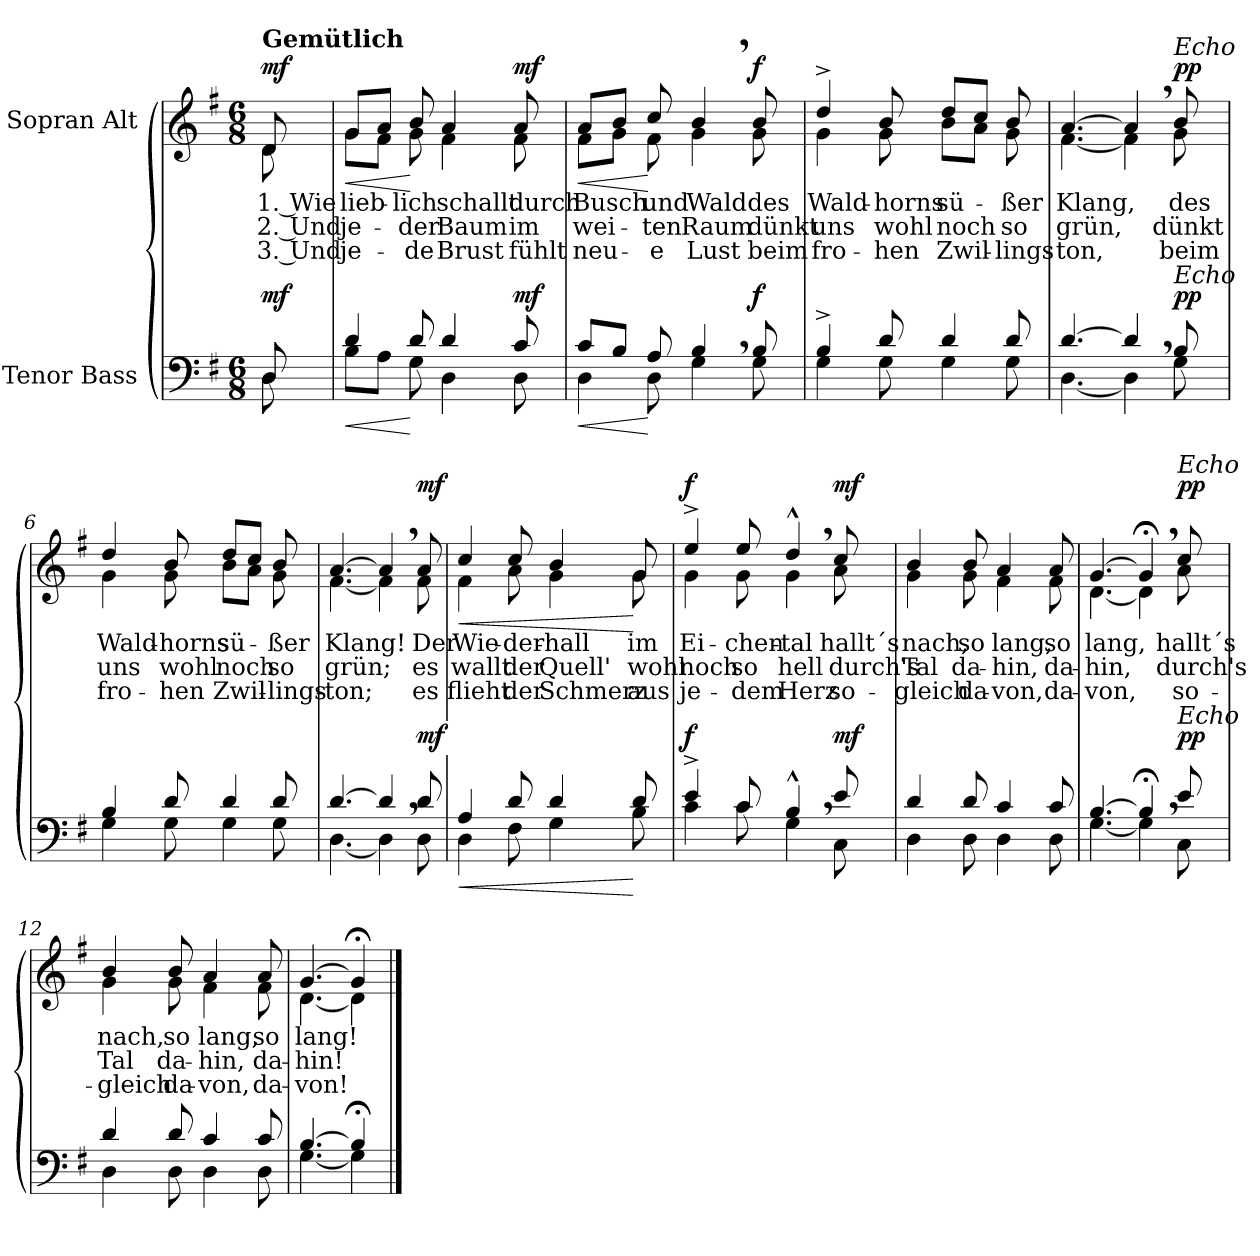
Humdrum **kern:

**kern	**dynam	**kern	**text	**text	**text	**dynam
*part2	*part2	*part1	*part1	*part1	*part1	*part1
*staff2	*staff2	*staff1	*staff1	*staff1	*staff1	*staff1
*I"Tenor Bass	*	*I"Sopran Alt	*	*	*	*
*clefF4	*	*clefG2	*	*	*	*
*k[f#]	*	*k[f#]	*	*	*	*
*M6/8	*	*M6/8	*	*	*	*
=1	=1	=1	=1	=1	=1	=1
*^	*	*^	*	*	*	*
!	!	!	!LO:TX:a:B:t=Gemütlich	!	!	!	!	!
!	!	!LO:DY:a	!	!	!	!	!	!LO:DY:a
8D/	8D\	mf	8d/	8d\	1. Wie	2. Und	3. Und	mf
=2	=2	=2	=2	=2	=2	=2	=2	=2
!	!	!LO:HP:b	!	!	!	!	!	!LO:HP:b
4d/	8B\L	<	8g/L	8g\L	lieb-	je-	je-	<
.	8A\J	.	8a/J	8f#\J	.	.	.	.
8d/	8G\	[	8b/	8g\	-lich	-der	-de	[
4d/	4D\	.	4a/	4f#\	schallt	Baum	Brust	.
!	!	!LO:DY:a	!	!	!	!	!	!LO:DY:a
8c/	8D\	mf	8a/	8f#\	durch	im	fühlt	mf
=3	=3	=3	=3	=3	=3	=3	=3	=3
!	!	!LO:HP:b	!	!	!	!	!	!LO:HP:b
8c/L	4D\	<	8a/L	8f#\L	Busch	wei-	neu-	<
8B/J	.	.	8b/J	8g\J	.	.	.	.
8A/	8D\	[	8cc/	8f#\	-und	-ten	-e	[
4B,/	4G\	.	4b,/	4g\	Wald	Raum	Lust	.
!	!	!LO:DY:a	!	!	!	!	!	!LO:DY:a
8B/	8G\	f	8b/	8g\	des	dünkt	beim	f
=4	=4	=4	=4	=4	=4	=4	=4	=4
4B^/	4G\	.	4dd^/	4g\	Wald-	uns	fro-	.
8d/	8G\	.	8b/	8g\	-horns	wohl	-hen	.
4d/	4G\	.	8dd/L	8b\L	sü-	noch	Zwil-	.
.	.	.	8cc/J	8a\J	.	.	.	.
8d/	8G\	.	8b/	8g\	-ßer	so	-lings-	.
!!LO:LB:g=z	!!
=5	=5	=5	=5	=5	=5	=5	=5	=5
[4.d/	[4.D\	.	[4.a/	[4.f#\	Klang,	grün,	-ton,	.
4d,/]	4D\]	.	4a,/]	4f#\]	.	.	.	.
!	!	!	!LO:TX:a:i:t=Echo	!	!	!	!	!
!LO:TX:a:i:t=Echo	!	!	!	!	!	!	!	!
!	!	!LO:DY:a	!	!	!	!	!	!LO:DY:a
8B/	8G\	pp	8b/	8g\	des	dünkt	beim	pp
=6	=6	=6	=6	=6	=6	=6	=6	=6
4B/	4G\	.	4dd/	4g\	Wald-	uns	fro-	.
8d/	8G\	.	8b/	8g\	-horns	wohl	-hen	.
4d/	4G\	.	8dd/L	8b\L	sü-	-noch	Zwil-	.
.	.	.	8cc/J	8a\J	.	.	.	.
8d/	8G\	.	8b/	8g\	-ßer	so	-lings-	.
=7	=7	=7	=7	=7	=7	=7	=7	=7
[4.d/	[4.D\	.	[4.a/	[4.f#\	Klang!	grün;	-ton;	.
4d,/]	4D\]	.	4a,/]	4f#\]	.	.	.	.
!	!	!LO:DY:a	!	!	!	!	!	!LO:DY:a
8d/	8D\	mf	8a/	8f#\	Der	es	es	mf
=8	=8	=8	=8	=8	=8	=8	=8	=8
!	!	!LO:HP:b	!	!	!	!	!	!LO:HP:b
4A/	4D\	<	4cc/	4f#\	Wie-	wallt	flieht	<
8d/	8F#\	.	8cc/	8a\	-der-	der	der	.
4d/	4G\	.	4b/	4g\	-hall	Quell'	Schmerz	.
8d/	8B\	[	8g/	8g\	im	wohl	aus	[
!!LO:LB:g=z	!!
=9	=9	=9	=9	=9	=9	=9	=9	=9
!	!	!LO:DY:a	!	!	!	!	!	!LO:DY:a
4e^/	4c\	f	4ee^/	4g\	Ei-	noch	je-	f
8c/	8c\	.	8ee/	8g\	-chen-	so	-dem	.
4B^^,/	4G\	.	4dd^^,/	4g\	-tal	hell	Herz	.
!	!	!LO:DY:a	!	!	!	!	!	!LO:DY:a
8e/	8C\	mf	8cc/	8a\	hallt´s	durch's	so-	mf
=10	=10	=10	=10	=10	=10	=10	=10	=10
4d/	4D\	.	4b/	4g\	nach,	Tal	-gleich	.
8d/	8D\	.	8b/	8g\	so	da-	da-	.
4c/	4D\	.	4a/	4f#\	lang,	-hin,	-von,	.
8c/	8D\	.	8a/	8f#\	so	da-	da-	.
=11	=11	=11	=11	=11	=11	=11	=11	=11
[4.B/	[4.G\	.	[4.g/	[4.d\	lang,	-hin,	-von,	.
4B;<,/]	4G\]	.	4g;<,/]	4d\]	.	.	.	.
!	!	!	!LO:TX:a:i:t=Echo	!	!	!	!	!
!LO:TX:a:i:t=Echo	!	!	!	!	!	!	!	!
!	!	!LO:DY:a	!	!	!	!	!	!LO:DY:a
8e/	8C\	pp	8cc/	8a\	hallt´s	durch's	so-	pp
=12	=12	=12	=12	=12	=12	=12	=12	=12
4d/	4D\	.	4b/	4g\	nach,	Tal	-gleich	.
8d/	8D\	.	8b/	8g\	so	da-	da-	.
4c/	4D\	.	4a/	4f#\	lang,	-hin,	-von,	.
8c/	8D\	.	8a/	8f#\	so	da-	da-	.
=13	=13	=13	=13	=13	=13	=13	=13	=13
[4.B/	[4.G\	.	[4.g/	[4.d\	lang!	-hin!	-von!	.
4B;</]	4G\]	.	4g;</]	4d\]	.	.	.	.
*v	*v	*	*	*	*	*	*	*
*	*	*v	*v	*	*	*	*
==	==	==	==	==	==	==
*-	*-	*-	*-	*-	*-	*-
